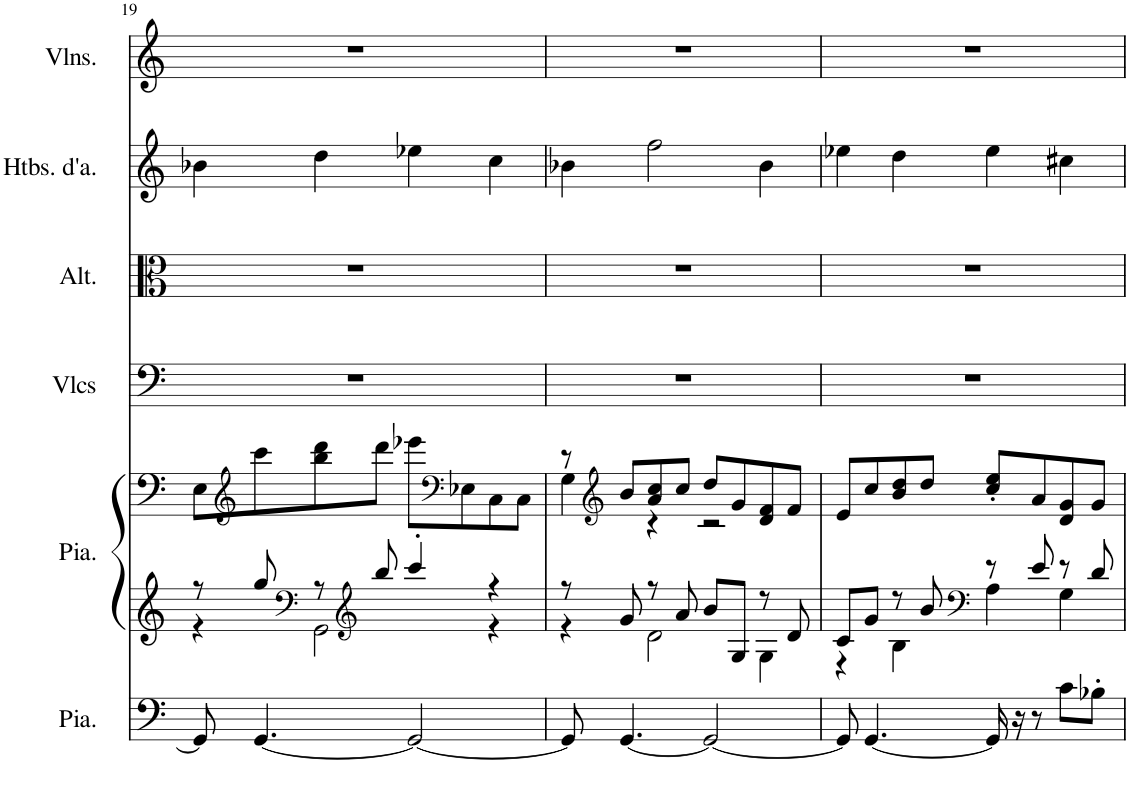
**kern	**kern	**kern	**kern	**kern	**kern	**kern
*part6	*part5	*part5	*part4	*part3	*part2	*part1
*staff7	*staff6	*staff5	*staff4	*staff3	*staff2	*staff1
*I"Piano, Pedals	*I"Piano, Organ	*	*I"Violoncelles, Bass	*I"Altos, Tenor	*I"Hautbois d'amour, Alto	*I"Violons, Soprano
*I'Pia.	*I'Pia.	*	*I'Vlcs	*I'Alt.	*I'Htbs. d'a.	*I'Vlns.
!!LO:PB:g=z
*clefF4	*clefG2	*clefF4	*clefF4	*clefC3	*clefG2	*clefG2
*	*	*	*	*	*Trd2c3	*
*k[]	*k[]	*k[]	*k[]	*k[]	*k[]	*k[]
*M4/4	*M4/4	*M4/4	*M4/4	*M4/4	*M4/4	*M4/4
=19	=19	=19	=19	=19	=19	=19
*	*^	*	*	*	*	*
8GG/]	8r	4r	8E\L	1r	1r	4b-X\	1r
*	*	*	*clefG2	*	*	*	*
[4.GG/	8gg/	.	8ccc\	.	.	.	.
*	*clefF4	*	*	*	*	*	*
.	8r	2GG\	8bb\ 8ddd\	.	.	4dd\	.
*	*clefG2	*	*	*	*	*	*
.	8bb/	.	8ddd\J	.	.	.	.
2GG/_	4ccc'/	.	8eee-X\L	.	.	4ee-X\	.
*	*	*	*clefF4	*	*	*	*
.	.	.	8E-X\	.	.	.	.
.	4r	4r	8C\	.	.	4cc\	.
.	.	.	8C\J	.	.	.	.
=20	=20	=20	=20	=20	=20	=20	=20
*	*	*	*^	*	*	*	*
8GG/]	8r	4r	8r	4G\	1r	1r	4b-X\	1r
*	*	*	*clefG2	*	*	*	*	*
[4.GG/	8g/	.	8b/L	.	.	.	.	.
.	8r	2d\	8a/ 8cc/	4r	.	.	2ff\	.
.	8a/	.	8cc/J	.	.	.	.	.
2GG/_	8b/L	.	8dd/L	2r	.	.	.	.
.	8G/J	.	8g/	.	.	.	.	.
.	8r	4G\	8d/ 8f/	.	.	.	4b-\	.
.	8d/	.	8f/J	.	.	.	.	.
*	*	*	*v	*v	*	*	*	*
=21	=21	=21	=21	=21	=21	=21	=21
8GG/]	8c/L	4r	8e/L	1r	1r	4ee-X\	1r
[4.GG/	8g/J	.	8cc/	.	.	.	.
.	8r	4B\	8b/ 8dd/	.	.	4dd\	.
.	8b/	.	8dd/J	.	.	.	.
*	*clefF4	*	*	*	*	*	*
16GG/]	8r	4A\	8cc/' 8ee/'L	.	.	4ee-\	.
16r	.	.	.	.	.	.	.
8r	8e/	.	8a/	.	.	.	.
8c\L	8r	4G\	8d/ 8g/	.	.	4cc#X\	.
8B-X'\J	8d/	.	8g/J	.	.	.	.
*	*v	*v	*	*	*	*	*
=	=	=	=	=	=	=
*-	*-	*-	*-	*-	*-	*-
